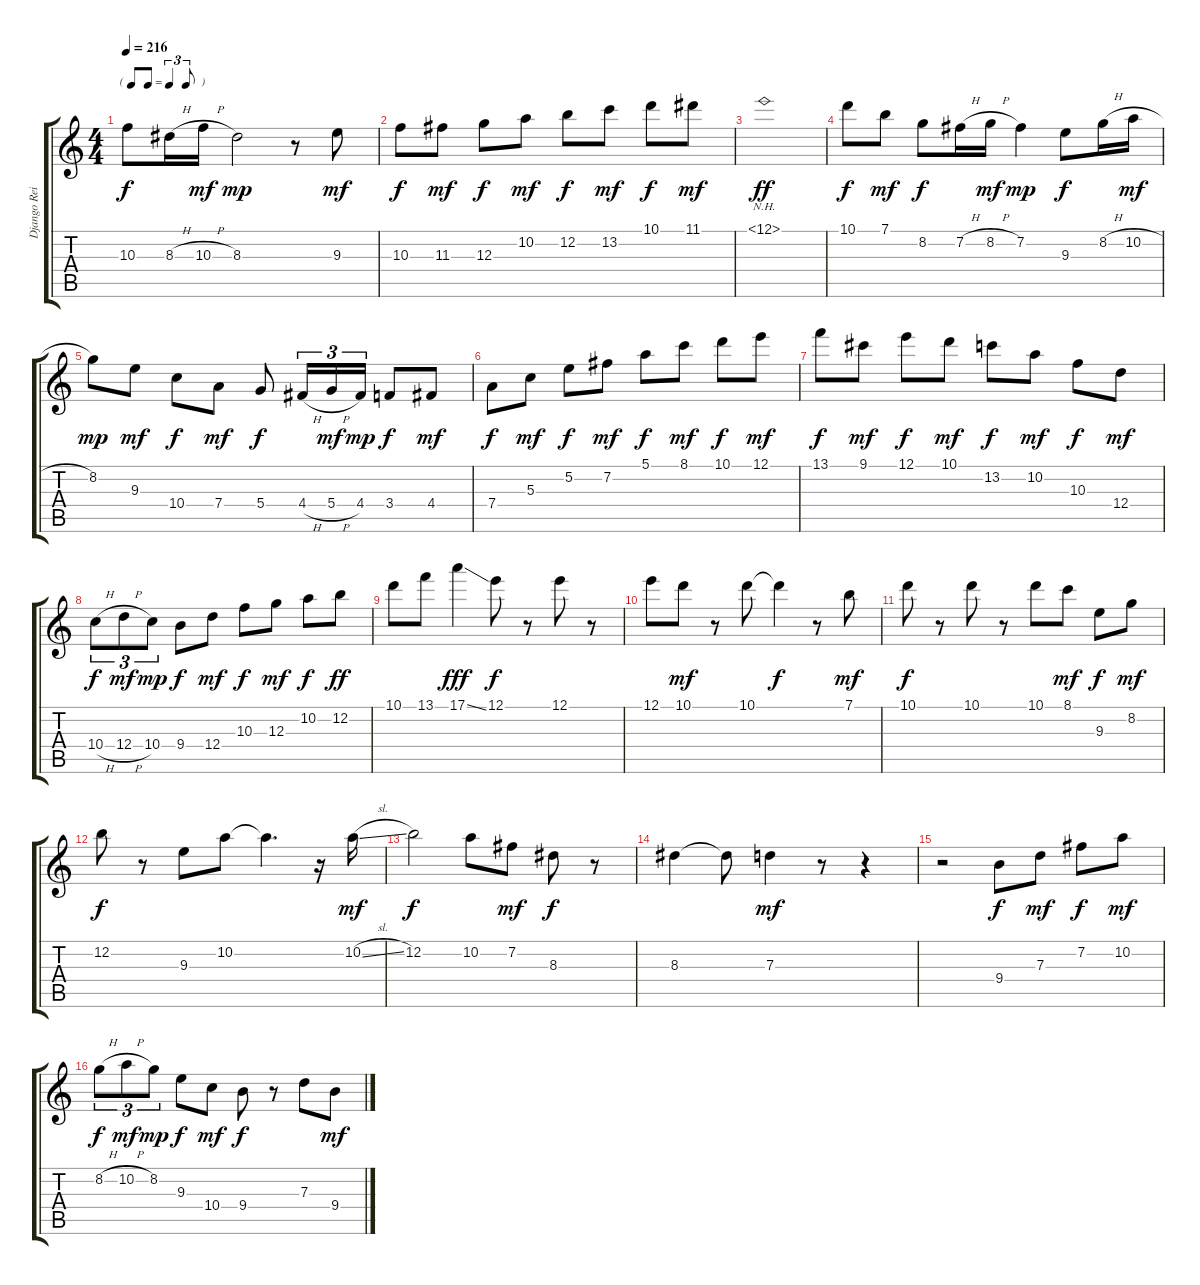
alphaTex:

\track ("Django Reinhardt" "Django Rei") {instrument acousticguitarsteel}
\staff {score tabs}
\tuning (E4 B3 G3 D3 A2 E2) {hide}
\ts (4 4)
\tf triplet8th
\tempo 216
\clef g2
\ks c
10.3.8{dy f} 8.3{h}.16 10.3{h}.16{dy mf} 8.3.2{dy mp} r.8 9.3.8{dy mf} |
10.3.8{dy f} 11.3.8{dy mf} 12.3.8{dy f} 10.2.8{dy mf} 12.2.8{dy f} 13.2.8{dy mf} 10.1.8{dy f} 11.1.8{dy mf} |
12.1{nh}.1{dy ff} |
10.1.8{dy f} 7.1.8{dy mf} 8.2.8{dy f} 7.2{h}.16 8.2{h}.16{dy mf} 7.2.4{dy mp} 9.3.8{dy f} 8.2{h}.16 10.2{h}.16{dy mf} |
8.2.8{dy mp} 9.3.8{dy mf} 10.4.8{dy f} 7.4.8{dy mf} 5.4.8{dy f} 4.4{h}.16{tu (3 2)} 5.4{h}.16{tu (3 2) dy mf} 4.4.16{tu (3 2) dy mp} 3.4.8{dy f} 4.4.8{dy mf} |
7.4.8{dy f} 5.3.8{dy mf} 5.2.8{dy f} 7.2.8{dy mf} 5.1.8{dy f} 8.1.8{dy mf} 10.1.8{dy f} 12.1.8{dy mf} |
13.1.8{dy f} 9.1.8{dy mf} 12.1.8{dy f} 10.1.8{dy mf} 13.2.8{dy f} 10.2.8{dy mf} 10.3.8{dy f} 12.4.8{dy mf} |
10.4{h}.8{tu (3 2) dy f} 12.4{h}.8{tu (3 2) dy mf} 10.4.8{tu (3 2) dy mp} 9.4.8{dy f} 12.4.8{dy mf} 10.3.8{dy f} 12.3.8{dy mf} 10.2.8{dy f} 12.2.8{dy ff} |
10.1.8 13.1.8 17.1{ss}.4{dy fff} 12.1.8{dy f} r.8 12.1.8 r.8 |
12.1.8 10.1.8{dy mf} r.8 10.1.8 10.1{t}.4{dy f} r.8 7.1.8{dy mf} |
10.1.8{dy f} r.8 10.1.8 r.8 10.1.8 8.1.8{dy mf} 9.3.8{dy f} 8.2.8{dy mf} |
12.2.8{dy f} r.8 9.3.8 10.2.8 10.2{t}.4{d} r.16 10.2{sl}.16{dy mf} |
12.2.2{dy f} 10.2.8 7.2.8{dy mf} 8.3.8{dy f} r.8 |
8.3.4 8.3{t}.8 7.3.4{dy mf} r.8 r.4 |
r.2 9.4.8{dy f} 7.3.8{dy mf} 7.2.8{dy f} 10.2.8{dy mf} |
8.2{h}.8{tu (3 2) dy f} 10.2{h}.8{tu (3 2) dy mf} 8.2.8{tu (3 2) dy mp} 9.3.8{dy f} 10.4.8{dy mf} 9.4.8{dy f} r.8 7.3.8 9.4.8{dy mf}
